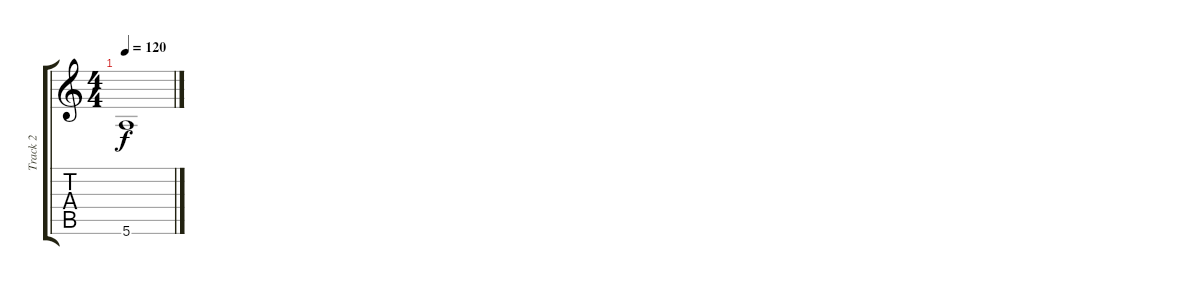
\track ("Track 2" "Track 2") {instrument electricguitarjazz}
\staff {score tabs}
\tuning (E4 B3 G3 D3 A2 E2) {hide}
\ts (4 4)
\tempo 120
\clef g2
\ks c
5.6.1{dy f}
